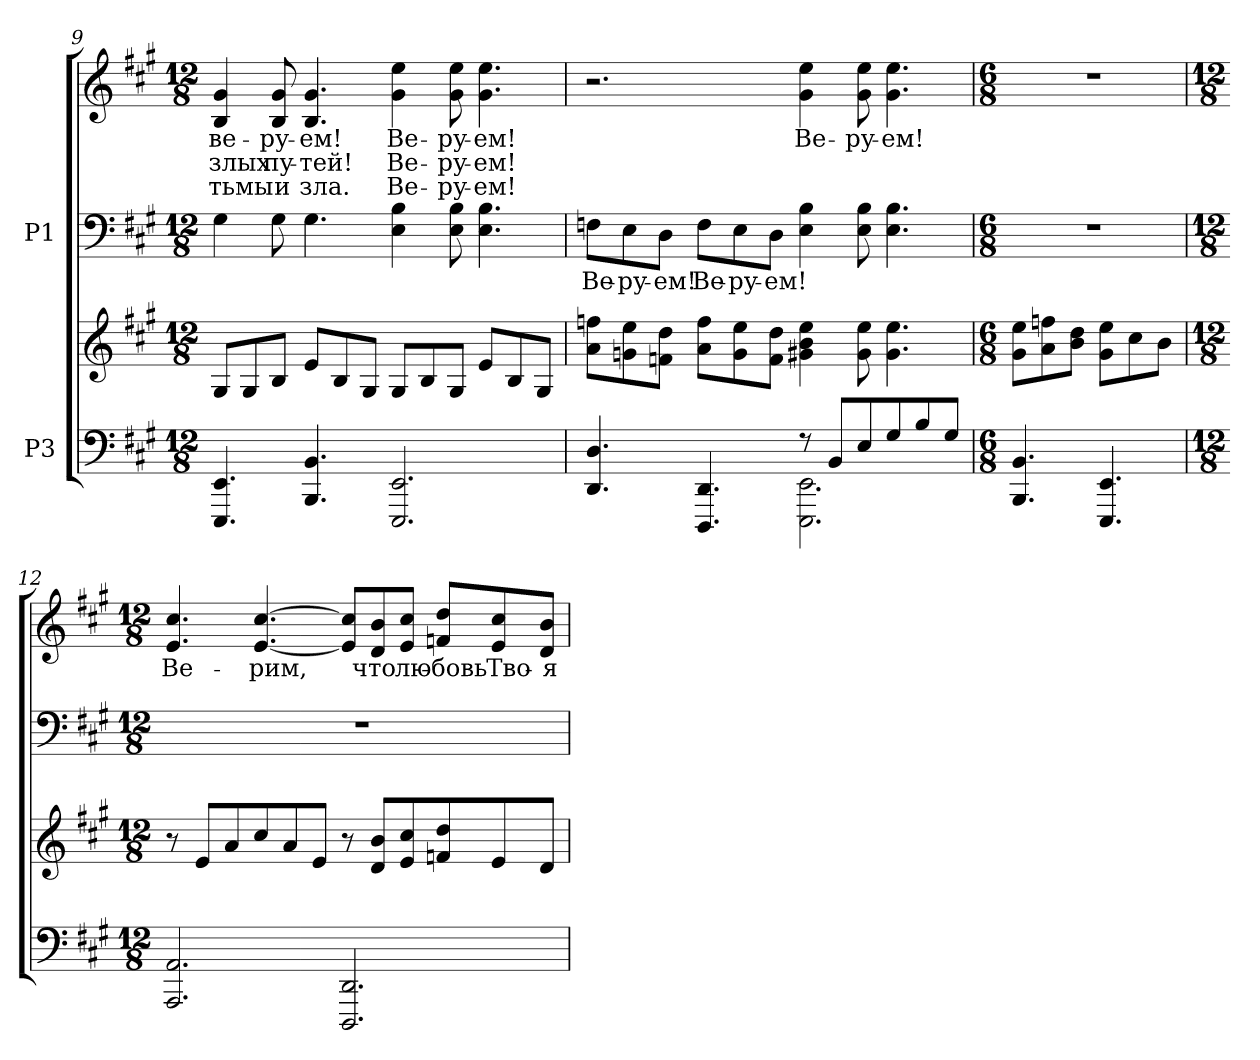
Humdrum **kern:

**kern	**kern	**kern	**text	**kern	**text	**text	**text
*part2	*part2	*part1	*part1	*part1	*part1	*part1	*part1
*staff4	*staff3	*staff2	*staff2	*staff1	*staff1	*staff1	*staff1
*I"P3	*	*I"P1	*	*	*	*	*
*clefF4	*clefG2	*clefF4	*	*clefG2	*	*	*
*k[f#c#g#]	*k[f#c#g#]	*k[f#c#g#]	*	*k[f#c#g#]	*	*	*
*A:	*A:	*A:	*	*A:	*	*	*
*M12/8	*M12/8	*M12/8	*	*M12/8	*	*	*
=9	=9	=9	=9	=9	=9	=9	=9
!	!	!	!	!	!LO:LY:b:color=#000000	!LO:LY:b:color=#000000	!LO:LY:b:color=#000000
4.EEEi/ 4.EEi	8G#i/L	4G#i\	.	4Bi/ 4g#i	ве-	злых	тьмы
.	8G#i/	.	.	.	.	.	.
!	!	!	!	!	!LO:LY:b:color=#000000	!LO:LY:b:color=#000000	!LO:LY:b:color=#000000
.	8Bi/J	8G#i\	.	8Bi/ 8g#i	-ру-	пу-	и
!	!	!	!	!	!LO:LY:b:color=#000000	!LO:LY:b:color=#000000	!LO:LY:b:color=#000000
4.BBBi/ 4.BBi	8ei/L	4.G#i\	.	4.Bi/ 4.g#i	-ем!	-тей!	зла.
.	8Bi/	.	.	.	.	.	.
.	8G#i/J	.	.	.	.	.	.
!	!	!	!	!	!LO:LY:b:color=#000000	!LO:LY:b:color=#000000	!LO:LY:b:color=#000000
2.EEEi/ 2.EEi	8G#i/L	4Ei\ 4Bi	.	4g#i\ 4eei	Ве-	Ве-	Ве-
.	8Bi/	.	.	.	.	.	.
!	!	!	!	!	!LO:LY:b:color=#000000	!LO:LY:b:color=#000000	!LO:LY:b:color=#000000
.	8G#i/J	8Ei\ 8Bi	.	8g#i\ 8eei	-ру-	-ру-	-ру-
!	!	!	!	!	!LO:LY:b:color=#000000	!LO:LY:b:color=#000000	!LO:LY:b:color=#000000
.	8ei/L	4.Ei\ 4.Bi	.	4.g#i\ 4.eei	-ем!	-ем!	-ем!
.	8Bi/	.	.	.	.	.	.
.	8G#i/J	.	.	.	.	.	.
!!LO:PB:g=z
=10	=10	=10	=10	=10	=10	=10	=10
*^	*	*	*	*	*	*	*
!	!	!	!	!LO:LY:a:color=#000000	!	!	!	!
4.DDi/ 4.Di	2.ryy	8ai\ 8ffniL	8Fni\L	Ве-	2.r	.	.	.
!	!	!	!	!LO:LY:a:color=#000000	!	!	!	!
.	.	8gni\ 8eei	8Ei\	-ру-	.	.	.	.
!	!	!	!	!LO:LY:a:color=#000000	!	!	!	!
.	.	8fni\ 8ddiJ	8Di\J	-ем!	.	.	.	.
!	!	!	!	!LO:LY:a:color=#000000	!	!	!	!
4.DDDi/ 4.DDi	.	8ai\ 8ffiL	8Fi\L	Ве-	.	.	.	.
!	!	!	!	!LO:LY:a:color=#000000	!	!	!	!
.	.	8gi\ 8eei	8Ei\	-ру-	.	.	.	.
!	!	!	!	!LO:LY:a:color=#000000	!	!	!	!
.	.	8fi\ 8ddiJ	8Di\J	-ем!	.	.	.	.
!	!	!	!	!	!	!LO:LY:b:color=#000000	!	!
8r	2.EEEi\ 2.EEi	4g#Xi\ 4bi 4eei	4Ei\ 4Bi	.	4g#i\ 4eei	Ве-	.	.
8BBi/L	.	.	.	.	.	.	.	.
!	!	!	!	!	!	!LO:LY:b:color=#000000	!	!
8Ei/	.	8g#i\ 8eei	8Ei\ 8Bi	.	8g#i\ 8eei	-ру-	.	.
!	!	!	!	!	!	!LO:LY:b:color=#000000	!	!
8G#i/	.	4.g#i\ 4.eei	4.Ei\ 4.Bi	.	4.g#i\ 4.eei	-ем!	.	.
8Bi/	.	.	.	.	.	.	.	.
8G#i/J	.	.	.	.	.	.	.	.
*v	*v	*	*	*	*	*	*	*
=11	=11	=11	=11	=11	=11	=11	=11
*M6/8	*M6/8	*M6/8	*	*M6/8	*	*	*
!	!	!LO:N:vis=1	!	!LO:N:vis=1	!	!	!
4.BBBi/ 4.BBi	8g#i\ 8eeiL	2.r	.	2.r	.	.	.
.	8ai\ 8ffni	.	.	.	.	.	.
.	8bi\ 8ddiJ	.	.	.	.	.	.
4.EEEi/ 4.EEi	8g#i\ 8eeiL	.	.	.	.	.	.
.	8cc#i\	.	.	.	.	.	.
.	8bi\J	.	.	.	.	.	.
!!LO:LB:g=z
=12	=12	=12	=12	=12	=12	=12	=12
*M12/8	*M12/8	*M12/8	*	*M12/8	*	*	*
!	!	!LO:N:vis=1	!	!	!	!	!
!	!	!	!	!	!LO:LY:b:color=#000000	!	!
2.AAAi/ 2.AAi	8r	1.r	.	4.ei/ 4.cc#i	Ве-	.	.
.	8ei/L	.	.	.	.	.	.
.	8ai/	.	.	.	.	.	.
!	!	!	!	!	!LO:LY:b:color=#000000	!	!
.	8cc#i/	.	.	[<4.ei/ [>4.cc#i	-рим,	.	.
.	8ai/	.	.	.	.	.	.
.	8ei/J	.	.	.	.	.	.
2.DDDi/ 2.DDi	8r	.	.	8ei]/ 8cc#i]/L	.	.	.
!	!	!	!	!	!LO:LY:b:color=#000000	!	!
.	8di/ 8biL	.	.	8di/ 8bi/	что	.	.
!	!	!	!	!	!LO:LY:b:color=#000000	!	!
.	8ei/ 8cc#i	.	.	8ei/ 8cc#i/J	лю-	.	.
!	!	!	!	!	!LO:LY:b:color=#000000	!	!
.	8fni/ 8ddi	.	.	8fni/ 8ddi/L	-бовь	.	.
!	!	!	!	!	!LO:LY:b:color=#000000	!	!
.	8ei/	.	.	8ei/ 8cc#i/	Тво-	.	.
!	!	!	!	!	!LO:LY:b:color=#000000	!	!
.	8di/J	.	.	8di/ 8bi/J	-я	.	.
=	=	=	=	=	=	=	=
*-	*-	*-	*-	*-	*-	*-	*-
